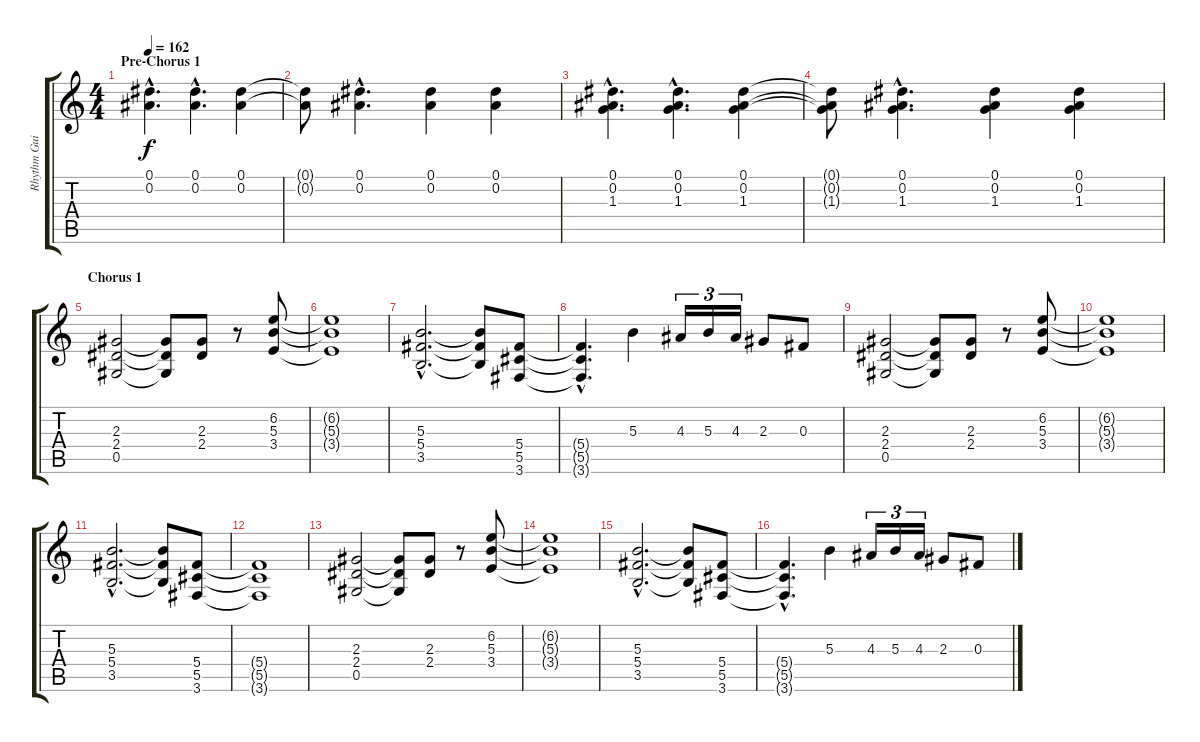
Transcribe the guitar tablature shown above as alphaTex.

\track ("Rhythm Guitar 1" "Rhythm Gui") {instrument distortionguitar}
\staff {score tabs}
\tuning (Eb4 Bb3 Gb3 Db3 Ab2 Eb2) {hide}
\ts (4 4)
\section ("" "Pre-Chorus 1")
\tempo 162
\clef g2
\ks c
(0.1{hac} 0.2{hac}).4{d dy f} (0.1{hac} 0.2{hac}).4{d} (0.1 0.2).4 |
(0.1{t} 0.2{t}).8 (0.1{hac} 0.2{hac}).4{d} (0.1 0.2).4 (0.1 0.2).4 |
(0.1{hac} 0.2{hac} 1.3{hac}).4{d} (0.1{hac} 0.2{hac} 1.3{hac}).4{d} (0.1 0.2 1.3).4 |
(0.1{t} 0.2{t} 1.3{t}).8 (0.1{hac} 0.2{hac} 1.3{hac}).4{d} (0.1 0.2 1.3).4 (0.1 0.2 1.3).4 |
\section ("" "Chorus 1")
(2.3 2.4 0.5).2 (2.3{t} 2.4{t} 0.5{t}).8 (2.3 2.4).8 r.8 (6.2 5.3 3.4).8 |
(6.2{t} 5.3{t} 3.4{t}).1 |
(5.3{hac} 5.4{hac} 3.5{hac}).2{d} (5.3{t} 5.4{t} 3.5{t}).8 (5.4 5.5 3.6).8 |
(5.4{hac t} 5.5{hac t} 3.6{hac t}).4{d} 5.3.4 4.3.16{tu (3 2)} 5.3.16{tu (3 2)} 4.3.16{tu (3 2)} 2.3.8 0.3.8 |
(2.3 2.4 0.5).2 (2.3{t} 2.4{t} 0.5{t}).8 (2.3 2.4).8 r.8 (6.2 5.3 3.4).8 |
(6.2{t} 5.3{t} 3.4{t}).1 |
(5.3{hac} 5.4{hac} 3.5{hac}).2{d} (5.3{t} 5.4{t} 3.5{t}).8 (5.4 5.5 3.6).8 |
(5.4{t} 5.5{t} 3.6{t}).1 |
(2.3 2.4 0.5).2 (2.3{t} 2.4{t} 0.5{t}).8 (2.3 2.4).8 r.8 (6.2 5.3 3.4).8 |
(6.2{t} 5.3{t} 3.4{t}).1 |
(5.3{hac} 5.4{hac} 3.5{hac}).2{d} (5.3{t} 5.4{t} 3.5{t}).8 (5.4 5.5 3.6).8 |
(5.4{hac t} 5.5{hac t} 3.6{hac t}).4{d} 5.3.4 4.3.16{tu (3 2)} 5.3.16{tu (3 2)} 4.3.16{tu (3 2)} 2.3.8 0.3.8
